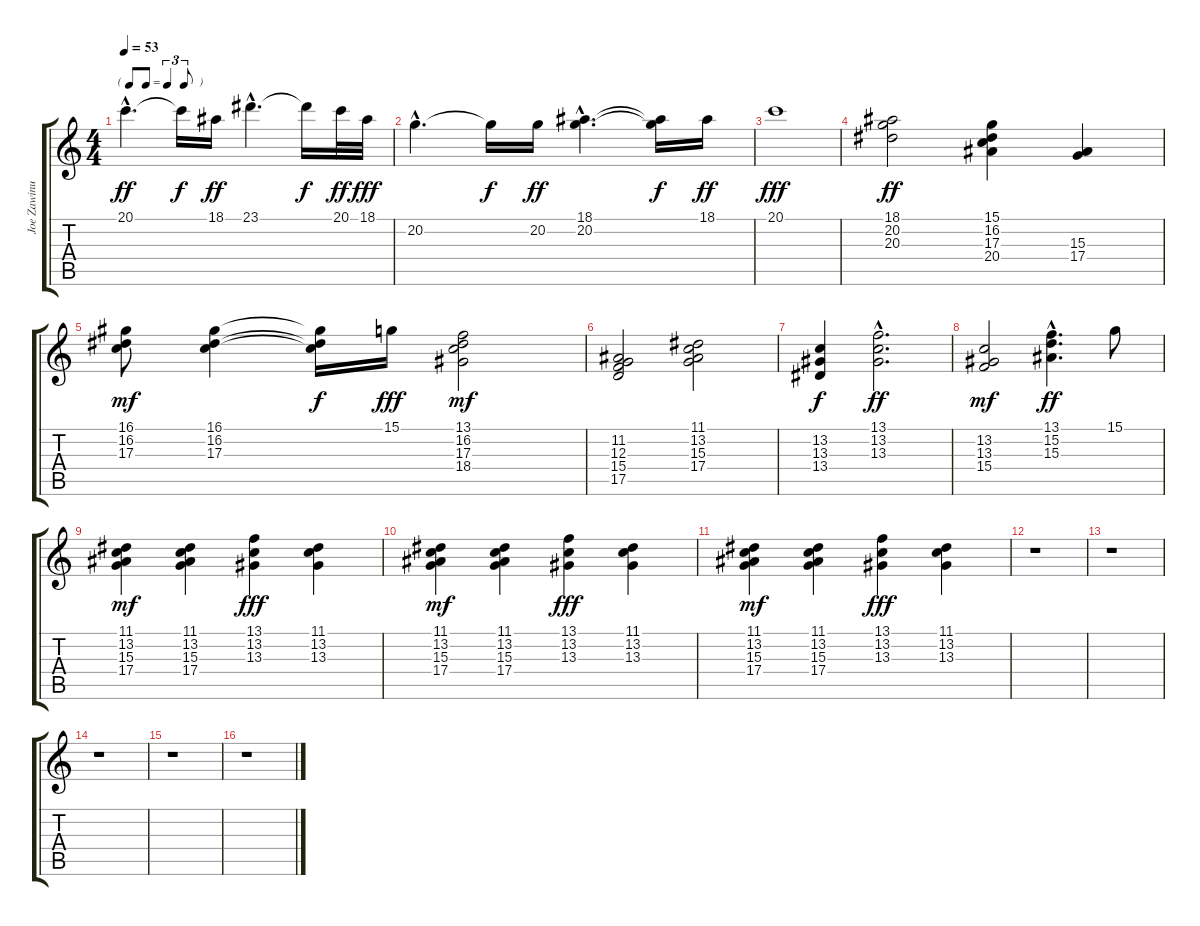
\track ("Joe Zawinul" "Joe Zawinu") {instrument brightacousticpiano}
\staff {score tabs}
\tuning (E4 B3 G3 D3 A2 E2) {hide}
\ts (4 4)
\tf triplet8th
\tempo 53
\clef g2
\ks c
20.1{hac}.4{d dy ff} 20.1{t}.16{dy f} 18.1.16{dy ff} 23.1{hac}.4{d} 23.1{t}.16{dy f} 20.1.32{dy ff} 18.1.32{dy fff} |
20.2{hac}.4{d} 20.2{t}.16{dy f} 20.2.16{dy ff} (18.1{hac} 20.2{hac}).4{d} (18.1{t} 20.2{t}).16{dy f} 18.1.16{dy ff} |
20.1.1{dy fff} |
(18.1 20.2 20.3).2{dy ff} (15.1 16.2 17.3 20.4).4 (15.3 17.4).4 |
(16.1 16.2 17.3).8{dy mf} (16.1 16.2 17.3).4 (16.1{t} 16.2{t} 17.3{t}).16{dy f} 15.1.16{dy fff} (13.1 16.2 17.3 18.4).2{dy mf} |
(11.2 12.3 15.4 17.5).2 (11.1 13.2 15.3 17.4).2 |
(13.2 13.3 13.4).4{dy f} (13.1{hac} 13.2{hac} 13.3{hac}).2{d dy ff} |
(13.2 13.3 15.4).2{dy mf} (13.1{hac} 15.2{hac} 15.3{hac}).4{d dy ff} 15.1.8 |
(11.1 13.2 15.3 17.4).4{dy mf} (11.1 13.2 15.3 17.4).4 (13.1 13.2 13.3).4{dy fff} (11.1 13.2 13.3).4 |
(11.1 13.2 15.3 17.4).4{dy mf} (11.1 13.2 15.3 17.4).4 (13.1 13.2 13.3).4{dy fff} (11.1 13.2 13.3).4 |
(11.1 13.2 15.3 17.4).4{dy mf} (11.1 13.2 15.3 17.4).4 (13.1 13.2 13.3).4{dy fff} (11.1 13.2 13.3).4 |
r.1 |
r.1 |
r.1 |
r.1 |
r.1
